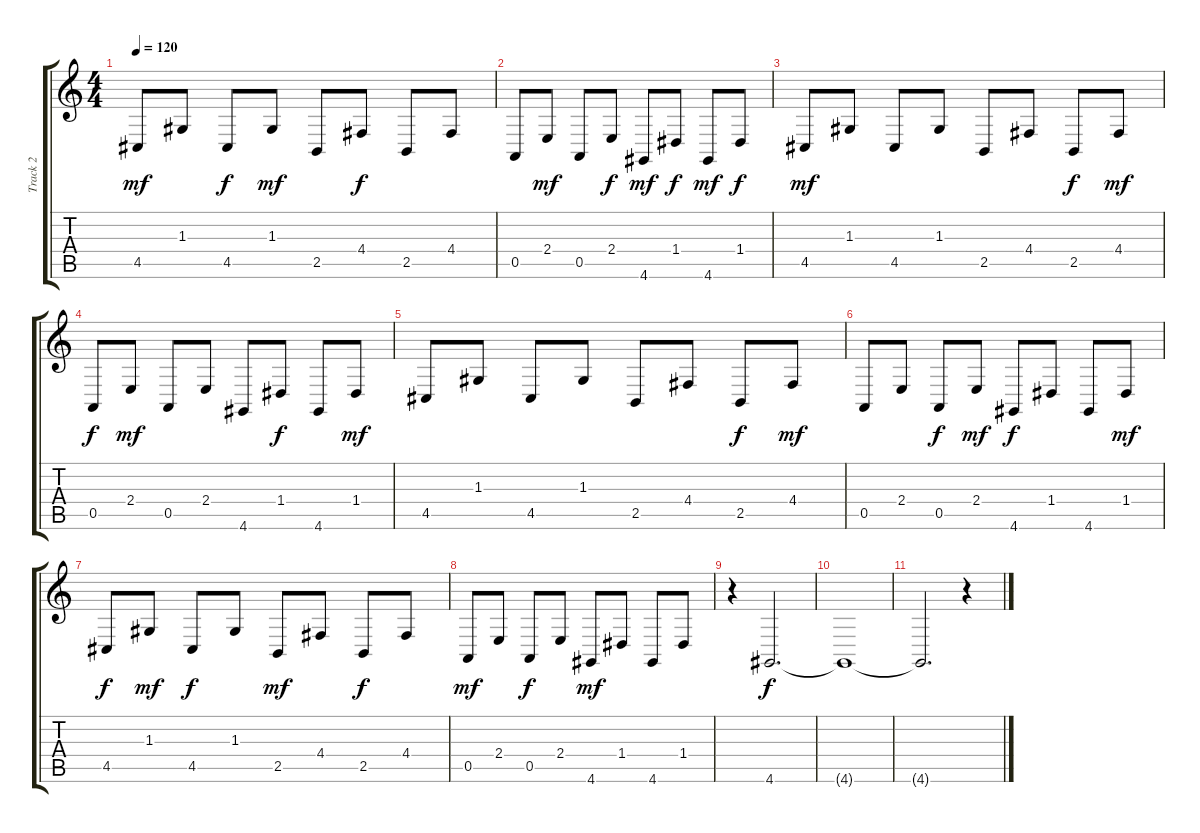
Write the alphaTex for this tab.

\track ("Track 2" "Track 2") {instrument acousticgrandpiano}
\staff {score tabs}
\tuning (E4 B3 G3 D3 A2 E2) {hide}
\ts (4 4)
\tempo 120
\clef g2
\ks c
4.5.8{dy mf} 1.3.8 4.5.8{dy f} 1.3.8{dy mf} 2.5.8 4.4.8{dy f} 2.5.8 4.4.8 |
0.5.8 2.4.8{dy mf} 0.5.8 2.4.8{dy f} 4.6.8{dy mf} 1.4.8{dy f} 4.6.8{dy mf} 1.4.8{dy f} |
4.5.8{dy mf} 1.3.8 4.5.8 1.3.8 2.5.8 4.4.8 2.5.8{dy f} 4.4.8{dy mf} |
0.5.8{dy f} 2.4.8{dy mf} 0.5.8 2.4.8 4.6.8 1.4.8{dy f} 4.6.8 1.4.8{dy mf} |
4.5.8 1.3.8 4.5.8 1.3.8 2.5.8 4.4.8 2.5.8{dy f} 4.4.8{dy mf} |
0.5.8 2.4.8 0.5.8{dy f} 2.4.8{dy mf} 4.6.8{dy f} 1.4.8 4.6.8 1.4.8{dy mf} |
4.5.8{dy f} 1.3.8{dy mf} 4.5.8{dy f} 1.3.8 2.5.8{dy mf} 4.4.8 2.5.8{dy f} 4.4.8 |
0.5.8{dy mf} 2.4.8 0.5.8{dy f} 2.4.8 4.6.8{dy mf} 1.4.8 4.6.8 1.4.8 |
r.4 4.6.2{d dy f} |
4.6{t}.1 |
4.6{t}.2{d} r.4
